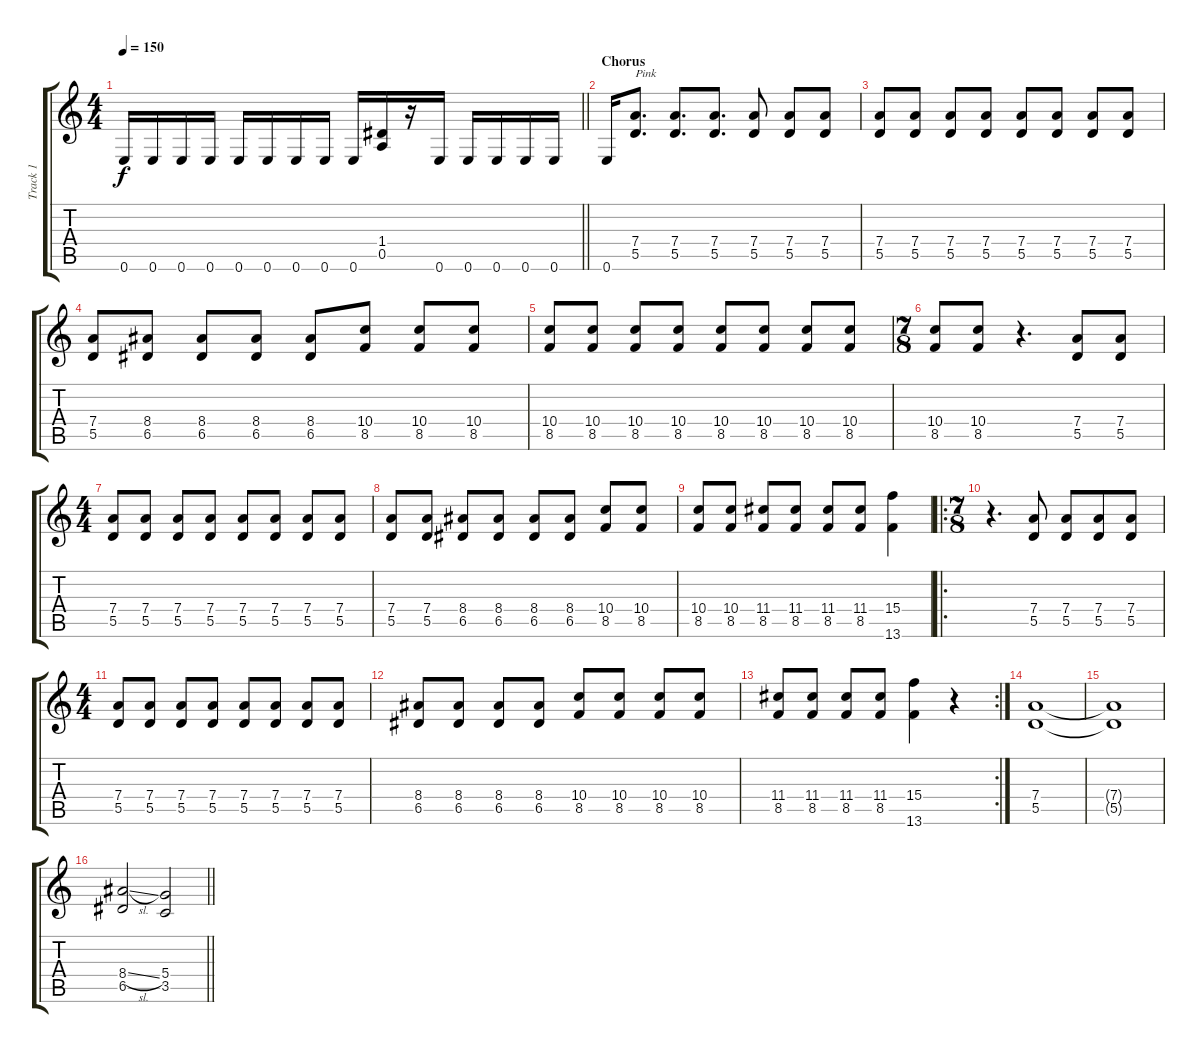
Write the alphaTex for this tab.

\track ("Track 1" "Track 1") {instrument distortionguitar}
\staff {score tabs}
\tuning (E4 B3 G3 D3 A2 E2) {hide}
\ts (4 4)
\tempo 150
\clef g2
\barLineRight lightlight
\ks c
0.6.16{dy f} 0.6.16 0.6.16 0.6.16 0.6.16 0.6.16 0.6.16 0.6.16 0.6.16 (1.4 0.5).16 r.16 0.6.16 0.6.16 0.6.16 0.6.16 0.6.16 |
\section ("" "Chorus")
0.6.16 (7.4 5.5).8{d txt "Pink"} (7.4 5.5).8{d} (7.4 5.5).8{d} (7.4 5.5).8 (7.4 5.5).8 (7.4 5.5).8 |
(7.4 5.5).8 (7.4 5.5).8 (7.4 5.5).8 (7.4 5.5).8 (7.4 5.5).8 (7.4 5.5).8 (7.4 5.5).8 (7.4 5.5).8 |
(7.4 5.5).8 (8.4 6.5).8 (8.4 6.5).8 (8.4 6.5).8 (8.4 6.5).8 (10.4 8.5).8 (10.4 8.5).8 (10.4 8.5).8 |
(10.4 8.5).8 (10.4 8.5).8 (10.4 8.5).8 (10.4 8.5).8 (10.4 8.5).8 (10.4 8.5).8 (10.4 8.5).8 (10.4 8.5).8 |
\ts (7 8)
(10.4 8.5).8 (10.4 8.5).8 r.4{d} (7.4 5.5).8 (7.4 5.5).8 |
\ts (4 4)
(7.4 5.5).8 (7.4 5.5).8 (7.4 5.5).8 (7.4 5.5).8 (7.4 5.5).8 (7.4 5.5).8 (7.4 5.5).8 (7.4 5.5).8 |
(7.4 5.5).8 (7.4 5.5).8 (8.4 6.5).8 (8.4 6.5).8 (8.4 6.5).8 (8.4 6.5).8 (10.4 8.5).8 (10.4 8.5).8 |
(10.4 8.5).8 (10.4 8.5).8 (11.4 8.5).8 (11.4 8.5).8 (11.4 8.5).8 (11.4 8.5).8 (15.4 13.6).4 |
\ro
\ts (7 8)
r.4{d} (7.4 5.5).8 (7.4 5.5).8 (7.4 5.5).8 (7.4 5.5).8 |
\ts (4 4)
(7.4 5.5).8 (7.4 5.5).8 (7.4 5.5).8 (7.4 5.5).8 (7.4 5.5).8 (7.4 5.5).8 (7.4 5.5).8 (7.4 5.5).8 |
(8.4 6.5).8 (8.4 6.5).8 (8.4 6.5).8 (8.4 6.5).8 (10.4 8.5).8 (10.4 8.5).8 (10.4 8.5).8 (10.4 8.5).8 |
\rc 2
(11.4 8.5).8 (11.4 8.5).8 (11.4 8.5).8 (11.4 8.5).8 (15.4 13.6).4 r.4 |
(7.4 5.5).1 |
(7.4{t} 5.5{t}).1 |
\barLineRight lightlight
(8.4{sl} 6.5).2 (5.4 3.5).2
